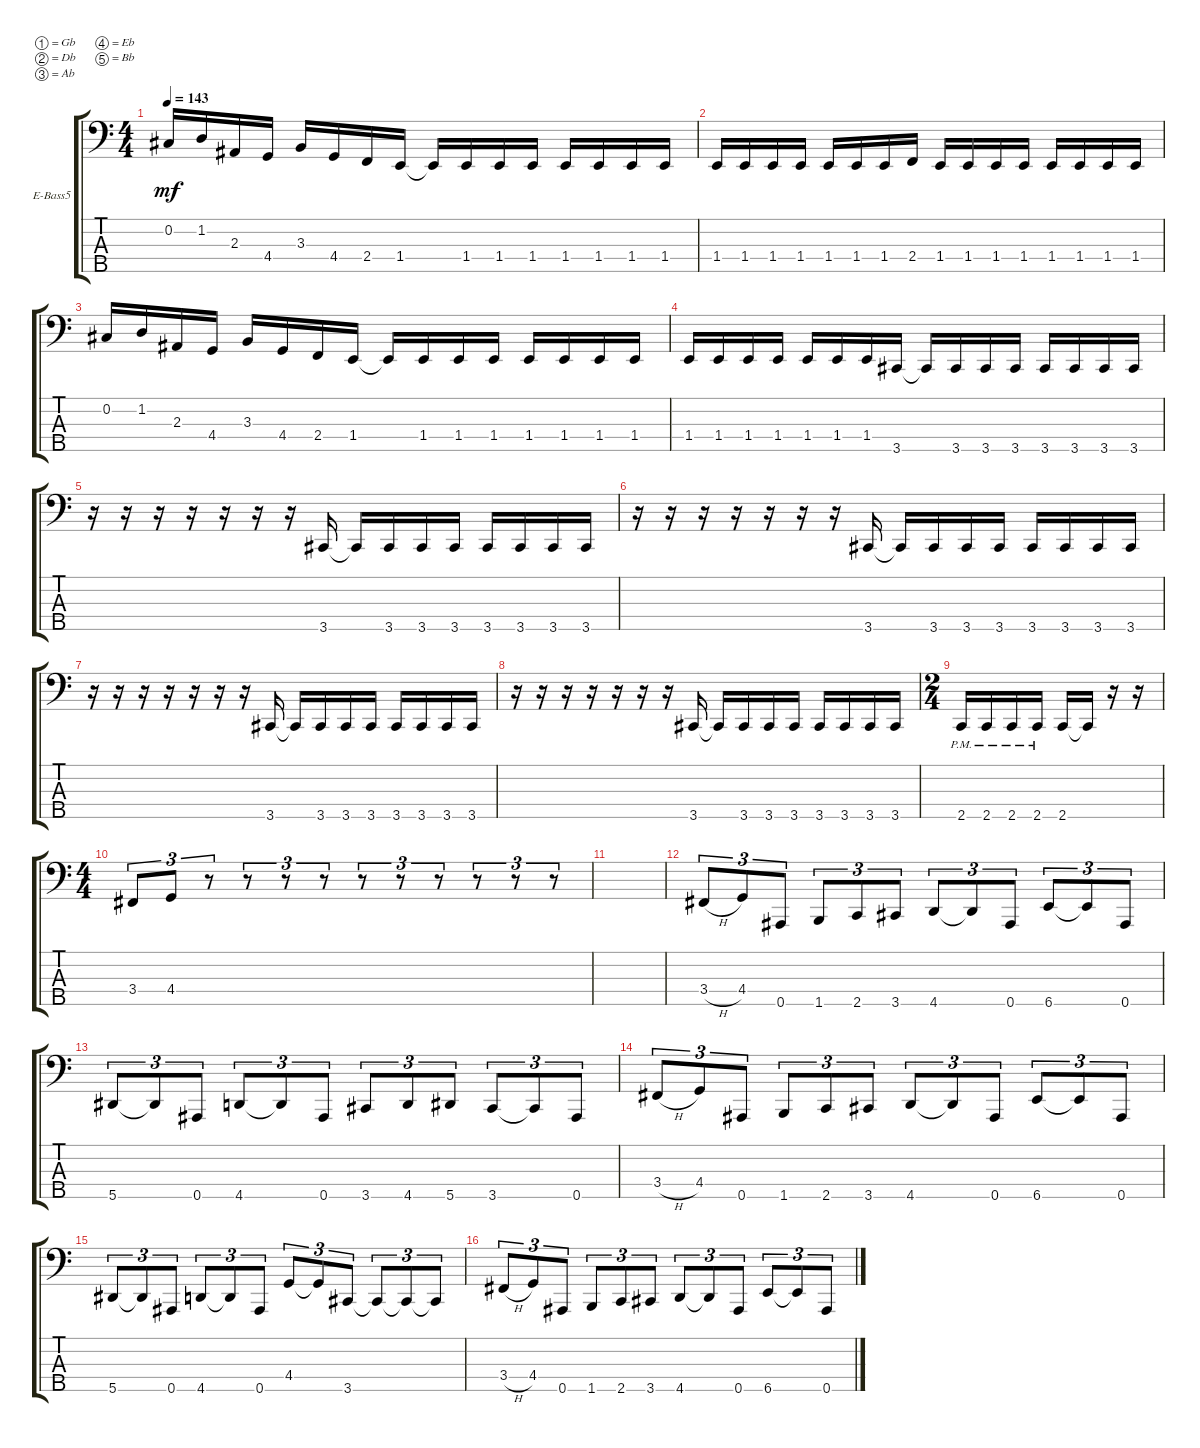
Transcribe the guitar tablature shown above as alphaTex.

\bracketExtendMode groupsimilarinstruments
\firstSystemTrackNameOrientation horizontal
\otherSystemsTrackNameOrientation horizontal
\track ("crushing bass" "E-Bass5") {instrument electricbassfinger}
\staff {score tabs}
\tuning (Gb2 Db2 Ab1 Eb1 Bb0)
\ts (4 4)
\tempo 143
\clef f4
\ks c
0.2.16{dy mf} 1.2.16 2.3.16 4.4.16 3.3.16 4.4.16 2.4.16 1.4.16 1.4{t}.16 1.4.16 1.4.16 1.4.16 1.4.16 1.4.16 1.4.16 1.4.16 |
1.4.16 1.4.16 1.4.16 1.4.16 1.4.16 1.4.16 1.4.16 2.4.16 1.4.16 1.4.16 1.4.16 1.4.16 1.4.16 1.4.16 1.4.16 1.4.16 |
0.2.16 1.2.16 2.3.16 4.4.16 3.3.16 4.4.16 2.4.16 1.4.16 1.4{t}.16 1.4.16 1.4.16 1.4.16 1.4.16 1.4.16 1.4.16 1.4.16 |
1.4.16 1.4.16 1.4.16 1.4.16 1.4.16 1.4.16 1.4.16 3.5.16 3.5{t}.16 3.5.16 3.5.16 3.5.16 3.5.16 3.5.16 3.5.16 3.5.16 |
r.16 r.16 r.16 r.16 r.16 r.16 r.16 3.5.16 3.5{t}.16 3.5.16 3.5.16 3.5.16 3.5.16 3.5.16 3.5.16 3.5.16 |
r.16 r.16 r.16 r.16 r.16 r.16 r.16 3.5.16 3.5{t}.16 3.5.16 3.5.16 3.5.16 3.5.16 3.5.16 3.5.16 3.5.16 |
r.16 r.16 r.16 r.16 r.16 r.16 r.16 3.5.16 3.5{t}.16 3.5.16 3.5.16 3.5.16 3.5.16 3.5.16 3.5.16 3.5.16 |
r.16 r.16 r.16 r.16 r.16 r.16 r.16 3.5.16 3.5{t}.16 3.5.16 3.5.16 3.5.16 3.5.16 3.5.16 3.5.16 3.5.16 |
\ts (2 4)
2.5{pm}.16 2.5{pm}.16 2.5{pm}.16 2.5{pm}.16 2.5.16 2.5{t}.16 r.16 r.16 |
\ts (4 4)
3.4.8{tu (3 2)} 4.4.8{tu (3 2)} r.8{tu (3 2)} r.8{tu (3 2)} r.8{tu (3 2)} r.8{tu (3 2)} r.8{tu (3 2)} r.8{tu (3 2)} r.8{tu (3 2)} r.8{tu (3 2)} r.8{tu (3 2)} r.8{tu (3 2)} |
|
3.4{h}.8{tu (3 2)} 4.4.8{tu (3 2)} 0.5.8{tu (3 2)} 1.5.8{tu (3 2)} 2.5.8{tu (3 2)} 3.5.8{tu (3 2)} 4.5.8{tu (3 2)} 4.5{t}.8{tu (3 2)} 0.5.8{tu (3 2)} 6.5.8{tu (3 2)} 6.5{t}.8{tu (3 2)} 0.5.8{tu (3 2)} |
5.5.8{tu (3 2)} 5.5{t}.8{tu (3 2)} 0.5.8{tu (3 2)} 4.5.8{tu (3 2)} 4.5{t}.8{tu (3 2)} 0.5.8{tu (3 2)} 3.5.8{tu (3 2)} 4.5.8{tu (3 2)} 5.5.8{tu (3 2)} 3.5.8{tu (3 2)} 3.5{t}.8{tu (3 2)} 0.5.8{tu (3 2)} |
3.4{h}.8{tu (3 2)} 4.4.8{tu (3 2)} 0.5.8{tu (3 2)} 1.5.8{tu (3 2)} 2.5.8{tu (3 2)} 3.5.8{tu (3 2)} 4.5.8{tu (3 2)} 4.5{t}.8{tu (3 2)} 0.5.8{tu (3 2)} 6.5.8{tu (3 2)} 6.5{t}.8{tu (3 2)} 0.5.8{tu (3 2)} |
5.5.8{tu (3 2)} 5.5{t}.8{tu (3 2)} 0.5.8{tu (3 2)} 4.5.8{tu (3 2)} 4.5{t}.8{tu (3 2)} 0.5.8{tu (3 2)} 4.4.8{tu (3 2)} 4.4{t}.8{tu (3 2)} 3.5.8{tu (3 2)} 3.5{t}.8{tu (3 2)} 3.5{t}.8{tu (3 2)} 3.5{t}.8{tu (3 2)} |
3.4{h}.8{tu (3 2)} 4.4.8{tu (3 2)} 0.5.8{tu (3 2)} 1.5.8{tu (3 2)} 2.5.8{tu (3 2)} 3.5.8{tu (3 2)} 4.5.8{tu (3 2)} 4.5{t}.8{tu (3 2)} 0.5.8{tu (3 2)} 6.5.8{tu (3 2)} 6.5{t}.8{tu (3 2)} 0.5.8{tu (3 2)}
